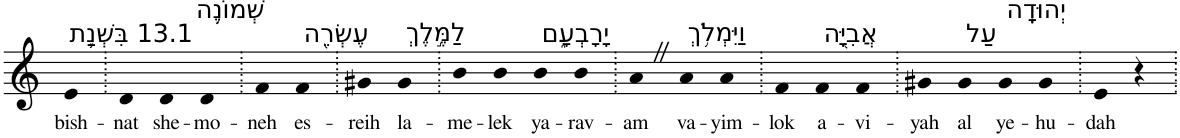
**kern	**text
*part1	*part1
*staff1	*staff1
*I"Piano	*
*I'Pno	*
*clefG2	*
*k[]	*
=1	=1
!LO:TX:a:t=13.1 בִּשְׁנַ֛ת	!
!	!LO:LY:b
4e	bish-
=2.	=2.
!	!LO:LY:b
4d	-nat
!LO:TX:a:t=שְׁמוֹנֶ֥ה	!
!	!LO:LY:b
4d	she-
!	!LO:LY:b
4d	-mo-
=3.	=3.
!	!LO:LY:b
4f	-neh
!LO:TX:a:t=עֶשְׂרֵ֖ה	!
!	!LO:LY:b
4f	es-
=4.	=4.
!	!LO:LY:b
4g#X	-reih
!LO:TX:a:t=לַמֶּ֣לֶךְ	!
!	!LO:LY:b
4g#	la-
=5.	=5.
!	!LO:LY:b
4b	-me-
!	!LO:LY:b
4b	-lek
!LO:TX:a:t=יָרָבְעָ֑ם	!
!	!LO:LY:b
4b	ya-
!	!LO:LY:b
4b	-rav-
=6.	=6.
!	!LO:LY:b
4aZ	-am
!LO:TX:a:t=וַיִּמְלֹ֥ךְ	!
!	!LO:LY:b
4a	va-
!	!LO:LY:b
4a	-yim-
=7.	=7.
!	!LO:LY:b
4f	-lok
!LO:TX:a:t=אֲבִיָּ֖ה	!
!	!LO:LY:b
4f	a-
!	!LO:LY:b
4f	-vi-
=8.	=8.
!	!LO:LY:b
4g#X	-yah
!LO:TX:a:t=עַל	!
!	!LO:LY:b
4g#	al
!LO:TX:a:t=יְהוּדָֽה	!
!	!LO:LY:b
4g#	ye-
!	!LO:LY:b
4g#	-hu-
=9.	=9.
!	!LO:LY:b
4e	-dah
4r	.
=.	=.
*-	*-
